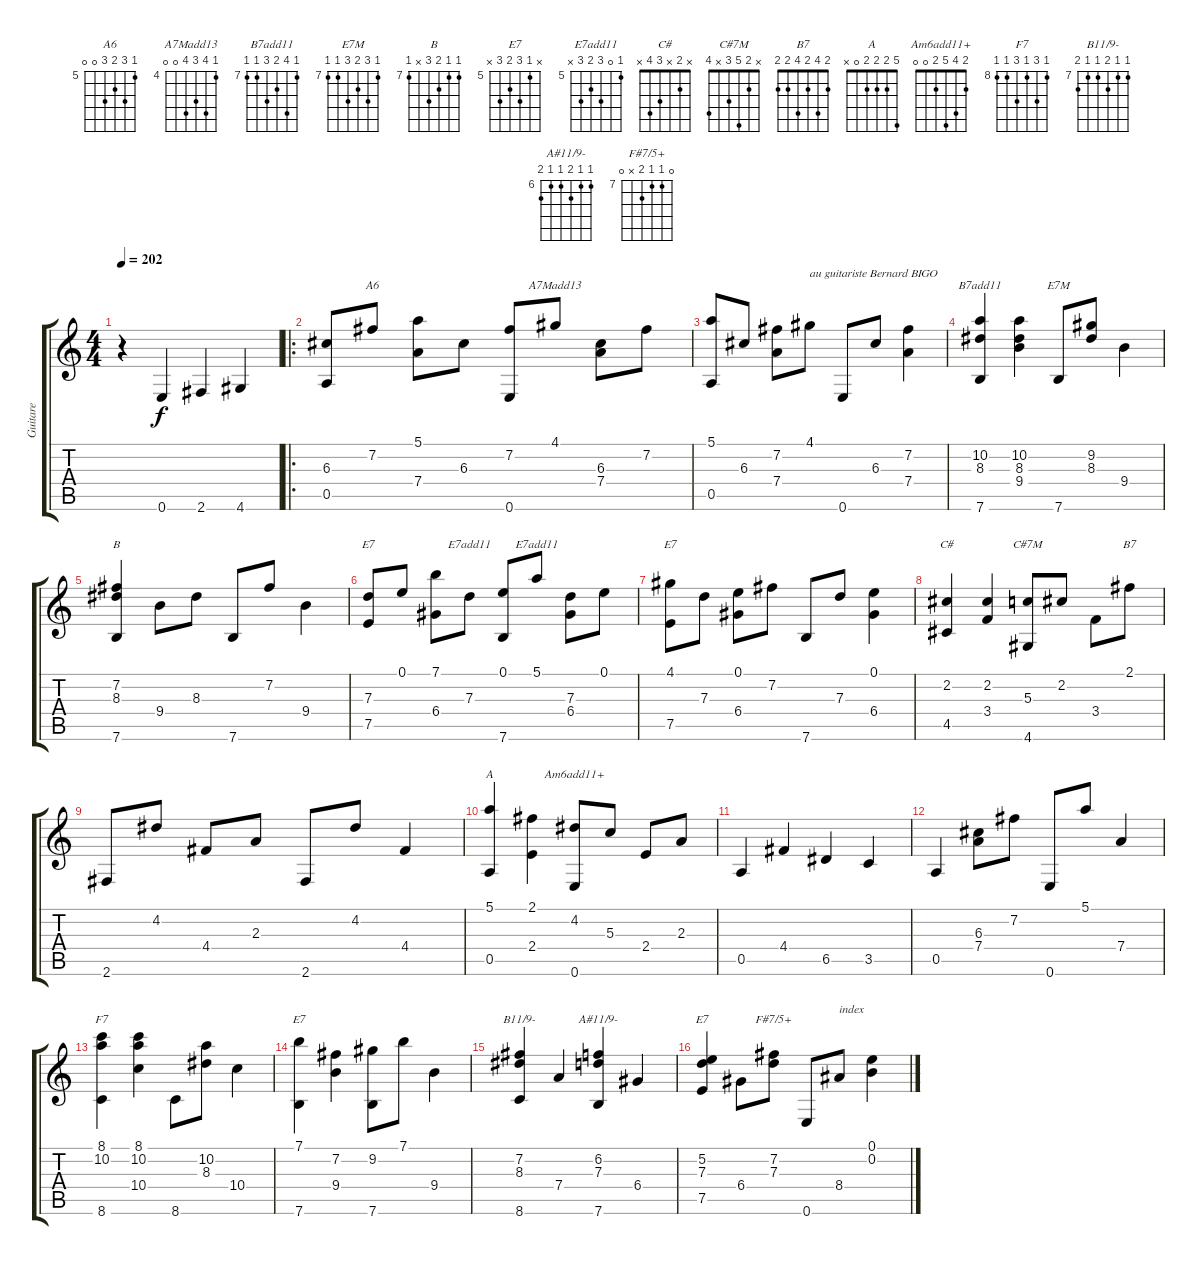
\track ("Guitare" "Guitare") {instrument acousticguitarnylon}
\staff {score tabs}
\tuning (E4 B3 G3 D3 A2 E2) {hide}
\chord ("A6" 5 7 6 7 0 0) {firstfret 5}
\chord ("A7Madd13" 4 7 6 7 0 0) {firstfret 4}
\chord ("B7add11" 7 10 8 9 7 7) {firstfret 7}
\chord ("E7M" 7 9 8 9 7 7) {firstfret 7}
\chord ("B" 7 7 8 9 x 7) {firstfret 7}
\chord ("E7" 7 0 7 6 7 x) {firstfret 4}
\chord ("E7add11" 0 0 7 6 0 7) {firstfret 4}
\chord ("E7add11" 5 0 7 6 7 x) {firstfret 5}
\chord ("E7" 4 0 7 6 7 0) {firstfret 4}
\chord ("C#" x 2 x 3 4 x)
\chord ("C#7M" x 2 5 3 x 4)
\chord ("B7" 2 4 2 4 2 2)
\chord ("A" 5 2 2 2 0 x)
\chord ("Am6add11+" 2 4 5 2 0 0)
\chord ("F7" 8 10 8 10 8 8) {firstfret 8}
\chord ("E7" 7 9 7 9 7 7) {firstfret 7}
\chord ("B11/9-" 7 7 8 7 7 8) {firstfret 7}
\chord ("A#11/9-" 6 6 7 6 6 7) {firstfret 6}
\chord ("E7" x 5 7 6 7 x) {firstfret 5}
\chord ("F#7/5+" 0 7 7 8 x 0) {firstfret 7}
\ts (4 4)
\tempo 202
\clef g2
\ks c
r.4{dy f instrument acousticguitarnylon} 0.6.4 2.6.4 4.6.4 |
\ro
(6.3 0.5).8 7.2.8{ch "A6"} (5.1 7.4).8 6.3.8 (7.2 0.6).8 4.1.8{ch "A7Madd13"} (6.3 7.4).8 7.2.8 |
(5.1 0.5).8 6.3.8 (7.2 7.4).8 4.1.8{txt "au guitariste Bernard BIGO"} 0.6.8 6.3.8 (7.2 7.4).4 |
(10.2 8.3 7.6).4{ch "B7add11"} (10.2 8.3 9.4).4 7.6.8{ch "E7M"} (9.2 8.3).8 9.4.4 |
(7.2 8.3 7.6).4{ch "B"} 9.4.8 8.3.8 7.6.8 7.2.8 9.4.4 |
(7.3 7.5).8{ch "E7"} 0.1.8 (7.1 6.4).8 7.3.8{ch "E7add11"} (0.1 7.6).8 5.1.8{ch "E7add11"} (7.3 6.4).8 0.1.8 |
(4.1 7.5).8{ch "E7"} 7.3.8 (0.1 6.4).8 7.2.8 7.6.8 7.3.8 (0.1 6.4).4 |
(2.2 4.5).4{ch "C#"} (2.2 3.4).4 (5.3 4.6).8{ch "C#7M"} 2.2.8 3.4.8 2.1.8{ch "B7"} |
2.6.8 4.2.8 4.4.8 2.3.8 2.6.8 4.2.8 4.4.4 |
(5.1 0.5).4{ch "A"} (2.1 2.4).4 (4.2 0.6).8{ch "Am6add11+"} 5.3.8 2.4.8 2.3.8 |
0.5.4 4.4.4 6.5.4 3.5.4 |
0.5.4 (6.3 7.4).8 7.2.8 0.6.8 5.1.8 7.4.4 |
(8.1 10.2 8.6).4{ch "F7"} (8.1 10.2 10.4).4 8.6.8 (10.2 8.3).8 10.4.4 |
(7.1 7.6).4{ch "E7"} (7.2 9.4).4 (9.2 7.6).8 7.1.8 9.4.4 |
(7.2 8.3 8.6).4{ch "B11/9-"} 7.4.4 (6.2 7.3 7.6).4{ch "A#11/9-"} 6.4.4 |
(5.2 7.3 7.5).4{ch "E7"} 6.4.8 (7.2 7.3).8{ch "F#7/5+"} 0.6.8 8.4.8{txt "index"} (0.1 0.2).4
